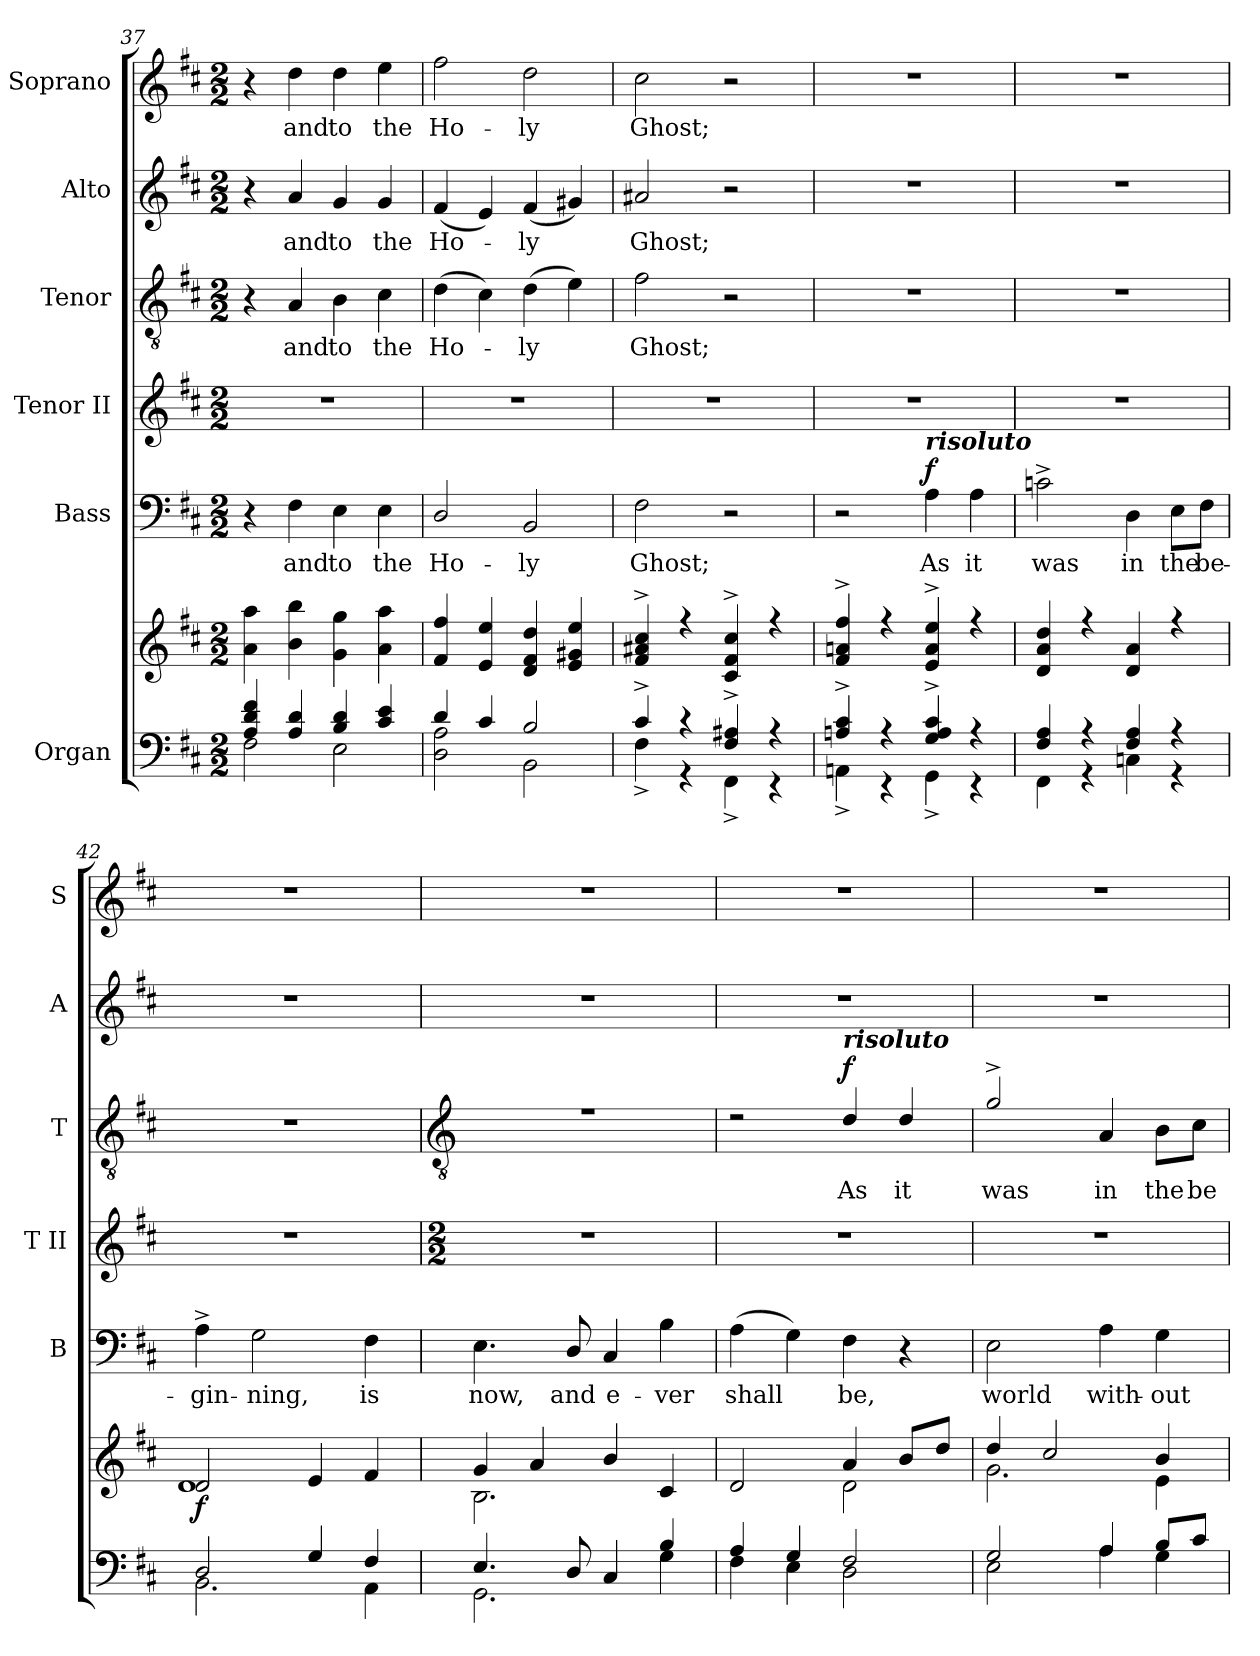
**kern	**kern	**dynam	**kern	**text	**dynam	**kern	**kern	**text	**dynam	**kern	**text	**kern	**text
*part6	*part6	*part6	*part5	*part5	*part5	*part4	*part3	*part3	*part3	*part2	*part2	*part1	*part1
*staff7	*staff6	*staff6/7	*staff5	*staff5	*staff5	*staff4	*staff3	*staff3	*staff3	*staff2	*staff2	*staff1	*staff1
*I"Organ	*	*	*I"Bass	*	*	*I"Tenor II	*I"Tenor	*	*	*I"Alto	*	*I"Soprano	*
*	*	*	*I'B	*	*	*I'T II	*I'T	*	*	*I'A	*	*I'S	*
*clefF4	*clefG2	*	*clefF4	*	*	*clefG2	*clefGv2	*	*	*clefG2	*	*clefG2	*
*k[f#c#]	*k[f#c#]	*	*k[f#c#]	*	*	*k[f#c#]	*k[f#c#]	*	*	*k[f#c#]	*	*k[f#c#]	*
*D:	*D:	*	*D:	*	*	*D:	*D:	*	*	*D:	*	*D:	*
*M2/2	*M2/2	*	*M2/2	*	*	*M2/2	*M2/2	*	*	*M2/2	*	*M2/2	*
=37	=37	=37	=37	=37	=37	=37	=37	=37	=37	=37	=37	=37	=37
*^	*^	*	*	*	*	*	*	*	*	*	*	*	*
4A/ 4d/ 4f#/	2F#\	4a\ 4aa\	1ryy	.	4r	.	.	1r	4r	.	.	4r	.	4r	.
!	!	!	!	!	!	!LO:LY:b	!	!	!	!LO:LY:b	!	!	!LO:LY:b	!	!LO:LY:b
4A/ 4d/	.	4b\ 4bb\	.	.	4F#	and	.	.	4A	and	.	4a	and	4dd	and
!	!	!	!	!	!	!LO:LY:b	!	!	!	!LO:LY:b	!	!	!LO:LY:b	!	!LO:LY:b
4B/ 4d/	2E\	4g\ 4gg\	.	.	4E	to	.	.	4B	to	.	4g	to	4dd	to
!	!	!	!	!	!	!LO:LY:b	!	!	!	!LO:LY:b	!	!	!LO:LY:b	!	!LO:LY:b
4c#/ 4e/	.	4a\ 4aa\	.	.	4E	the	.	.	4c#	the	.	4g	the	4ee	the
=38	=38	=38	=38	=38	=38	=38	=38	=38	=38	=38	=38	=38	=38	=38	=38
!	!	!	!	!	!	!LO:LY:b	!	!	!	!LO:LY:b	!	!	!LO:LY:b	!	!LO:LY:b
4d/	2D\ 2A\	4f#/ 4ff#/	1ryy	.	2D/	Ho-	.	1r	(>4d	Ho-	.	(<4f#	Ho-	2ff#	Ho-
4c#/	.	4e/ 4ee/	.	.	.	.	.	.	4c#)	.	.	4e)	.	.	.
!	!	!	!	!	!	!LO:LY:b	!	!	!	!LO:LY:b	!	!	!LO:LY:b	!	!LO:LY:b
2B/	2BB\	4d/ 4f#/ 4dd/	.	.	2BB	-ly	.	.	(>4d	ly	.	(<4f#	ly	2dd	-ly
.	.	4e/ 4g#X/ 4ee/	.	.	.	.	.	.	4e)	.	.	4g#X)	.	.	.
=39	=39	=39	=39	=39	=39	=39	=39	=39	=39	=39	=39	=39	=39	=39	=39
!	!	!	!	!	!	!LO:LY:b	!	!	!	!LO:LY:b	!	!	!LO:LY:b	!	!LO:LY:b
4c#^/	4F#^\	4f#/^ 4a#X/^ 4cc#/^	1ryy	.	2F#	Ghost;	.	1r	2f#	Ghost;	.	2a#X	Ghost;	2cc#	Ghost;
4r	4r	4r	.	.	.	.	.	.	.	.	.	.	.	.	.
4F#/^ 4A#X/^	4FF#^\	4c#/^ 4f#/^ 4cc#/^	.	.	2r	.	.	.	2r	.	.	2r	.	2r	.
4r	4r	4r	.	.	.	.	.	.	.	.	.	.	.	.	.
=40	=40	=40	=40	=40	=40	=40	=40	=40	=40	=40	=40	=40	=40	=40	=40
4An/^ 4c#/^	4AAn^\	4f#/^ 4an/^ 4ff#/^	1ryy	.	2r	.	.	1r	1r	.	.	1r	.	1r	.
4r	4r	4r	.	.	.	.	.	.	.	.	.	.	.	.	.
!	!	!	!	!	!LO:TX:a:Bi:t=risoluto	!	!	!	!	!	!	!	!	!	!
!	!	!	!	!	!	!LO:LY:b	!LO:DY:b	!	!	!	!	!	!	!	!
4G/^ 4A/^ 4c#/^	4GG^\	4e/^ 4a/^ 4ee/^	.	.	4A	As	f	.	.	.	.	.	.	.	.
!	!	!	!	!	!	!LO:LY:b	!	!	!	!	!	!	!	!	!
4r	4r	4r	.	.	4A	it	.	.	.	.	.	.	.	.	.
=41	=41	=41	=41	=41	=41	=41	=41	=41	=41	=41	=41	=41	=41	=41	=41
!	!	!	!	!	!	!LO:LY:b	!	!	!	!	!	!	!	!	!
4F#/ 4A/	4FF#\	4d/ 4a/ 4dd/	1ryy	.	2cn^	was	.	1r	1r	.	.	1r	.	1r	.
4r	4r	4r	.	.	.	.	.	.	.	.	.	.	.	.	.
!	!	!	!	!	!	!LO:LY:b	!	!	!	!	!	!	!	!	!
4F#/ 4A/	4Cn\	4d/ 4a/	.	.	4D	in	.	.	.	.	.	.	.	.	.
!	!	!	!	!	!	!LO:LY:b	!	!	!	!	!	!	!	!	!
4r	4r	4r	.	.	8E\L	the	.	.	.	.	.	.	.	.	.
!	!	!	!	!	!	!LO:LY:b	!	!	!	!	!	!	!	!	!
.	.	.	.	.	8F#\J	be-	.	.	.	.	.	.	.	.	.
=42	=42	=42	=42	=42	=42	=42	=42	=42	=42	=42	=42	=42	=42	=42	=42
!	!	!	!	!LO:DY:b	!	!LO:LY:b	!	!	!	!	!	!	!	!	!
2D/	2.BB\	2d/	1d\	f	4A^	-gin-	.	1r	1r	.	.	1r	.	1r	.
!	!	!	!	!	!	!LO:LY:b	!	!	!	!	!	!	!	!	!
.	.	.	.	.	2G	-ning,	.	.	.	.	.	.	.	.	.
4G/	.	4e/	.	.	.	.	.	.	.	.	.	.	.	.	.
!	!	!	!	!	!	!LO:LY:b	!	!	!	!	!	!	!	!	!
4F#/	4AA\	4f#/	.	.	4F#	is	.	.	.	.	.	.	.	.	.
!!LO:LB:g=z
=43	=43	=43	=43	=43	=43	=43	=43	=43	=43	=43	=43	=43	=43	=43	=43
*	*	*	*	*	*	*	*	*	*clefGv2	*	*	*	*	*	*
*	*	*	*	*	*	*	*	*M2/2	*	*	*	*	*	*	*
!	!	!	!	!	!	!LO:LY:b	!	!	!	!	!	!	!	!	!
*	*	*	*	*	*	*	*	*	*^	*	*	*	*	*	*
4.E/	2.GG\	4g/	2.B\	.	4.E	now,	.	1r	1r	1ryy	.	.	1r	.	1r	.
.	.	4a/	.	.	.	.	.	.	.	.	.	.	.	.	.	.
!	!	!	!	!	!	!LO:LY:b	!	!	!	!	!	!	!	!	!	!
8D/	.	.	.	.	8D/	and	.	.	.	.	.	.	.	.	.	.
!	!	!	!	!	!	!LO:LY:b	!	!	!	!	!	!	!	!	!	!
4C#/	.	4b/	.	.	4C#	e-	.	.	.	.	.	.	.	.	.	.
!	!	!	!	!	!	!LO:LY:b	!	!	!	!	!	!	!	!	!	!
4B/	4G\	4c#/	4ryy	.	4B	-ver	.	.	.	.	.	.	.	.	.	.
=44	=44	=44	=44	=44	=44	=44	=44	=44	=44	=44	=44	=44	=44	=44	=44	=44
!	!	!	!	!	!	!LO:LY:b	!	!	!	!	!	!	!	!	!	!
4A/	4F#\	2d/	2ryy	.	(>4A	shall	.	1r	2r	1ryy	.	.	1r	.	1r	.
4G/	4E\	.	.	.	4G)	.	.	.	.	.	.	.	.	.	.	.
!	!	!	!	!	!	!	!	!	!LO:TX:a:Bi:t=risoluto	!	!	!	!	!	!	!
!	!	!	!	!	!	!LO:LY:b	!	!	!	!	!LO:LY:b	!LO:DY:b	!	!	!	!
2F#/	2D\	4a/	2d\	.	4F#	be,	.	.	4d	.	As	f	.	.	.	.
!	!	!	!	!	!	!	!	!	!	!	!LO:LY:b	!	!	!	!	!
.	.	8b/L	.	.	4r	.	.	.	4d	.	it	.	.	.	.	.
.	.	8dd/J	.	.	.	.	.	.	.	.	.	.	.	.	.	.
=45	=45	=45	=45	=45	=45	=45	=45	=45	=45	=45	=45	=45	=45	=45	=45	=45
!	!	!	!	!	!	!LO:LY:b	!	!	!	!	!LO:LY:b	!	!	!	!	!
2G/	2E\	4dd/	2.g\	.	2E	world	.	1r	2g^	1ryy	was	.	1r	.	1r	.
.	.	2cc#/	.	.	.	.	.	.	.	.	.	.	.	.	.	.
!	!	!	!	!	!	!LO:LY:b	!	!	!	!	!LO:LY:b	!	!	!	!	!
4A/	4A\	.	.	.	4A	with-	.	.	4A	.	in	.	.	.	.	.
!	!	!	!	!	!	!LO:LY:b	!	!	!	!	!LO:LY:b	!	!	!	!	!
8B/L	4G\	4b/	4e\	.	4G	-out	.	.	8B\L	.	the	.	.	.	.	.
!	!	!	!	!	!	!	!	!	!	!	!LO:LY:b	!	!	!	!	!
8c#/J	.	.	.	.	.	.	.	.	8c#\J	.	be-	.	.	.	.	.
*v	*v	*	*	*	*	*	*	*	*v	*v	*	*	*	*	*	*
*	*v	*v	*	*	*	*	*	*	*	*	*	*	*	*
=	=	=	=	=	=	=	=	=	=	=	=	=	=
*-	*-	*-	*-	*-	*-	*-	*-	*-	*-	*-	*-	*-	*-
